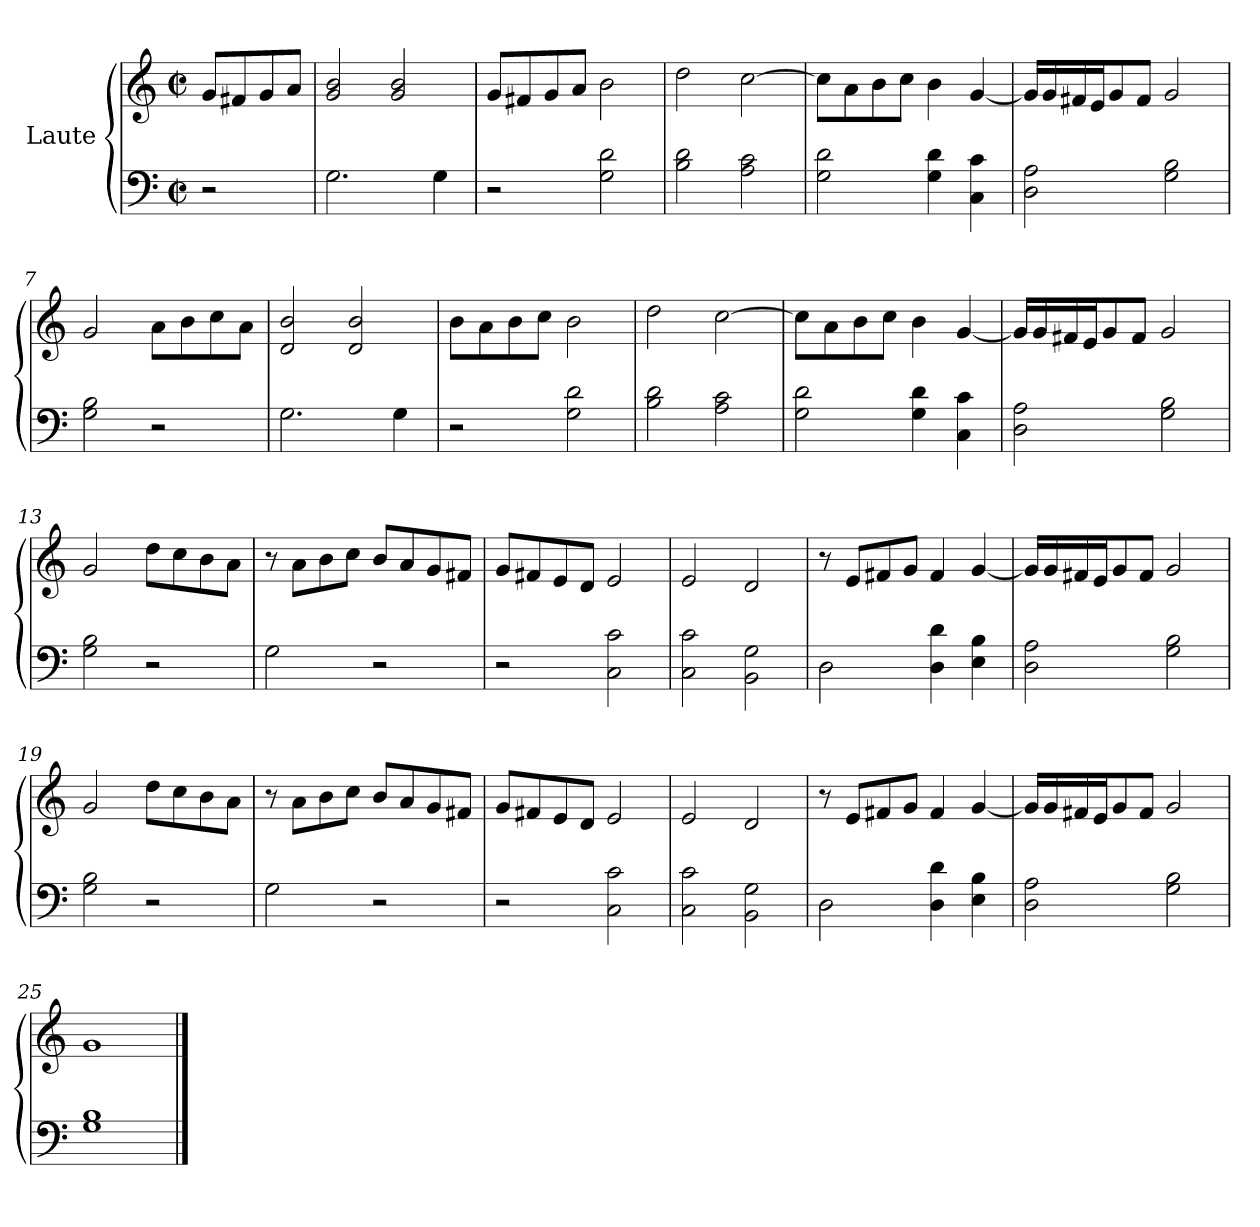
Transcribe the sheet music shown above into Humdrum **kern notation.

**kern	**kern
*part1	*part1
*staff2	*staff1
*I"Laute	*
*clefF4	*clefG2
*k[]	*k[]
*M2/2	*M2/2
*met(c|)	*met(c|)
=1	=1
2r	8g/L
.	8f#X/
.	8g/
.	8a/J
=2	=2
2.G\	2g/ 2b/
.	2g/ 2b/
4G\	.
=3	=3
2r	8g/L
.	8f#X/
.	8g/
.	8a/J
2G\ 2d\	2b\
=4	=4
2B\ 2d\	2dd\
2A\ 2c\	[2cc\
=5	=5
2G\ 2d\	8cc\L]
.	8a\
.	8b\
.	8cc\J
4G\ 4d\	4b\
4C\ 4c\	[4g/
=6	=6
2D\ 2A\	16g/LL]
.	16g/
.	16f#X/
.	16e/J
.	8g/
.	8f#/J
2G\ 2B\	2g/
!!LO:LB:g=z
=7	=7
2G\ 2B\	2g/
2r	8a\L
.	8b\
.	8cc\
.	8a\J
=8	=8
2.G\	2d/ 2b/
.	2d/ 2b/
4G\	.
=9	=9
2r	8b\L
.	8a\
.	8b\
.	8cc\J
2G\ 2d\	2b\
=10	=10
2B\ 2d\	2dd\
2A\ 2c\	[2cc\
=11	=11
2G\ 2d\	8cc\L]
.	8a\
.	8b\
.	8cc\J
4G\ 4d\	4b\
4C\ 4c\	[4g/
=12	=12
2D\ 2A\	16g/LL]
.	16g/
.	16f#X/
.	16e/J
.	8g/
.	8f#/J
2G\ 2B\	2g/
!!LO:LB:g=z
=13	=13
2G\ 2B\	2g/
2r	8dd\L
.	8cc\
.	8b\
.	8a\J
=14	=14
2G\	8r
.	8a\L
.	8b\
.	8cc\J
2r	8b/L
.	8a/
.	8g/
.	8f#X/J
=15	=15
2r	8g/L
.	8f#X/
.	8e/
.	8d/J
2C\ 2c\	2e/
=16	=16
2C\ 2c\	2e/
2BB\ 2G\	2d/
=17	=17
2D\	8r
.	8e/L
.	8f#X/
.	8g/J
4D\ 4d\	4f#/
4E\ 4B\	[4g/
!!LO:LB:g=z
=18	=18
2D\ 2A\	16g/LL]
.	16g/
.	16f#X/
.	16e/J
.	8g/
.	8f#/J
2G\ 2B\	2g/
=19	=19
2G\ 2B\	2g/
2r	8dd\L
.	8cc\
.	8b\
.	8a\J
=20	=20
2G\	8r
.	8a\L
.	8b\
.	8cc\J
2r	8b/L
.	8a/
.	8g/
.	8f#X/J
=21	=21
2r	8g/L
.	8f#X/
.	8e/
.	8d/J
2C\ 2c\	2e/
=22	=22
2C\ 2c\	2e/
2BB\ 2G\	2d/
!!LO:LB:g=z
=23	=23
2D\	8r
.	8e/L
.	8f#X/
.	8g/J
4D\ 4d\	4f#/
4E\ 4B\	[4g/
=24	=24
2D\ 2A\	16g/LL]
.	16g/
.	16f#X/
.	16e/J
.	8g/
.	8f#/J
2G\ 2B\	2g/
=25	=25
1G 1B	1g
==	==
*-	*-
